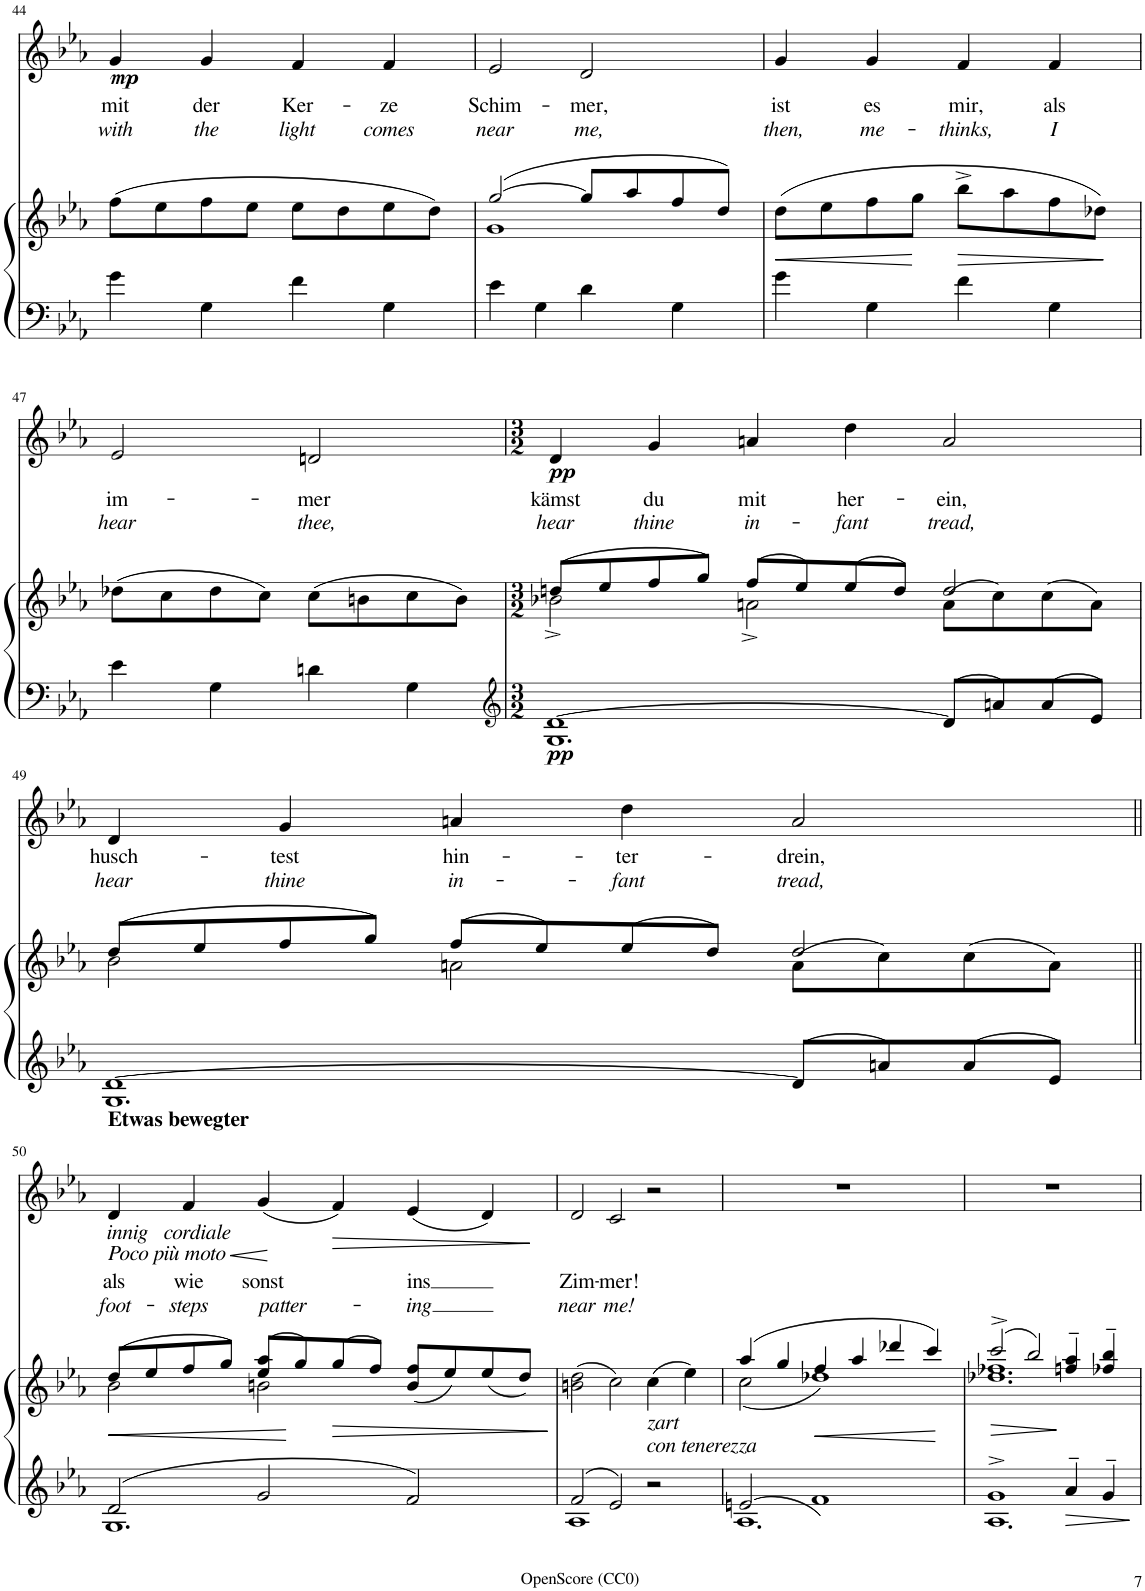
**kern	**kern	**dynam	**kern	**text	**text	**dynam
*part2	*part2	*part2	*part1	*part1	*part1	*part1
*staff3	*staff2	*staff2/3	*staff1	*staff1	*staff1	*staff1
*I"Piano	*	*	*I"Gesang Voice	*	*	*
*I'Pno	*	*	*	*	*	*
!!LO:PB:g=z
*clefF4	*clefG2	*	*clefG2	*	*	*
*k[b-e-a-]	*k[b-e-a-]	*	*k[b-e-a-]	*	*	*
*M4/4	*M4/4	*	*M4/4	*	*	*
=44	=44	=44	=44	=44	=44	=44
!	!	!	!	!LO:LY:b	!LO:LY:b	!LO:DY:b
4g\	(8ff\L	.	4g/	mit	with	mp
.	8ee-\	.	.	.	.	.
!	!	!	!	!LO:LY:b	!LO:LY:b	!
4G\	8ff\	.	4g/	der	the	.
.	8ee-\J	.	.	.	.	.
!	!	!	!	!LO:LY:b	!LO:LY:b	!
4f\	8ee-\L	.	4f/	Ker-	light	.
.	8dd\	.	.	.	.	.
!	!	!	!	!LO:LY:b	!LO:LY:b	!
4G\	8ee-\	.	4f/	-ze	comes	.
.	8dd\J)	.	.	.	.	.
=45	=45	=45	=45	=45	=45	=45
*	*^	*	*	*	*	*
!	!	!	!	!	!LO:LY:b	!LO:LY:b	!
4e-\	([2gg/	1g	.	2e-/	Schim-	near	.
4G\	.	.	.	.	.	.	.
!	!	!	!	!	!LO:LY:b	!LO:LY:b	!
4d\	8gg/L]	.	.	2d/	-mer,	me,	.
.	8aa-/	.	.	.	.	.	.
4G\	8ff/	.	.	.	.	.	.
.	8dd/J)	.	.	.	.	.	.
*	*v	*v	*	*	*	*	*
=46	=46	=46	=46	=46	=46	=46
!	!	!LO:HP:b	!	!LO:LY:b	!LO:LY:b	!
4g\	(8dd\L	<	4g/	ist	then,	.
.	8ee-\	.	.	.	.	.
!	!	!	!	!LO:LY:b	!LO:LY:b	!
4G\	8ff\	.	4g/	es	me-	.
.	8gg\J	[	.	.	.	.
!	!	!LO:HP:b	!	!LO:LY:b	!LO:LY:b	!
4f\	8bb-^\L	>	4f/	mir,	-thinks,	.
.	8aa-\	.	.	.	.	.
!	!	!	!	!LO:LY:b	!LO:LY:b	!
4G\	8ff\	.	4f/	als	I	.
.	8dd-X\J)	]	.	.	.	.
!!LO:LB:g=z
=47	=47	=47	=47	=47	=47	=47
!	!	!	!	!LO:LY:b	!LO:LY:b	!
4e-\	(8dd-X\L	.	2e-/	im-	hear	.
.	8cc\	.	.	.	.	.
4G\	8dd-\	.	.	.	.	.
.	8cc\J)	.	.	.	.	.
!	!	!	!	!LO:LY:b	!LO:LY:b	!
4dn\	(8cc\L	.	2dn/	-mer	thee,	.
.	8bn\	.	.	.	.	.
4G\	8cc\	.	.	.	.	.
.	8b\J)	.	.	.	.	.
=48	=48	=48	=48	=48	=48	=48
*clefG2	*	*	*	*	*	*
*M3/2	*M3/2	*	*M3/2	*	*	*
*^	*^	*	*	*	*	*
!	!	!	!	!LO:DY:b=2	!	!LO:LY:b	!LO:LY:b	!LO:DY:b
[1d	1.G	(8ddn/L	2b-X^\	pp	4d/	kämst	hear	pp
.	.	8ee-/	.	.	.	.	.	.
!	!	!	!	!	!	!LO:LY:b	!LO:LY:b	!
.	.	8ff/	.	.	4g/	du	thine	.
.	.	8gg/J)	.	.	.	.	.	.
!	!	!	!	!	!	!LO:LY:b	!LO:LY:b	!
.	.	(8ff/L	2an^\	.	4an/	mit	in-	.
.	.	8ee-/)	.	.	.	.	.	.
!	!	!	!	!	!	!LO:LY:b	!LO:LY:b	!
.	.	(8ee-/	.	.	4dd\	her-	-fant	.
.	.	8dd/J)	.	.	.	.	.	.
!	!	!	!	!	!	!LO:LY:b	!LO:LY:b	!
8d/L]	.	(8a\L	2dd/	.	2a/	-ein,	tread,	.
8an/	.	8cc\)	.	.	.	.	.	.
8a/	.	(8cc\	.	.	.	.	.	.
8e-/J	.	8a\J)	.	.	.	.	.	.
!!LO:LB:g=z
=49	=49	=49	=49	=49	=49	=49	=49	=49
!	!	!	!	!	!	!LO:LY:b	!LO:LY:b	!
[1d	1.G	(8dd/L	2b-\	.	4d/	husch-	hear	.
.	.	8ee-/	.	.	.	.	.	.
!	!	!	!	!	!	!LO:LY:b	!LO:LY:b	!
.	.	8ff/	.	.	4g/	-test	thine	.
.	.	8gg/J)	.	.	.	.	.	.
!	!	!	!	!	!	!LO:LY:b	!LO:LY:b	!
.	.	(8ff/L	2an\	.	4an/	hin-	in-	.
.	.	8ee-/)	.	.	.	.	.	.
!	!	!	!	!	!	!LO:LY:b	!LO:LY:b	!
.	.	(8ee-/	.	.	4dd\	-ter-	-fant	.
.	.	8dd/J)	.	.	.	.	.	.
!	!	!	!	!	!	!LO:LY:b	!LO:LY:b	!
8d/L]	.	(8a\L	2dd/	.	2a/	-drein,	tread,	.
8an/	.	8cc\)	.	.	.	.	.	.
8a/	.	(8cc\	.	.	.	.	.	.
8e-/J	.	8a\J)	.	.	.	.	.	.
!!LO:LB:g=z
=50||	=50||	=50||	=50||	=50||	=50||	=50||	=50||	=50||
!	!	!	!	!	!LO:TX:a:B:t=Etwas bewegter	!	!	!
!	!	!	!	!	!LO:TX:b:i:t=innig   cordiale	!	!	!
!	!	!	!	!	!LO:TX:b:i:t=Poco più moto	!	!	!
!	!	!	!	!LO:HP:b	!	!LO:LY:b	!LO:LY:b	!LO:HP:b
2d/	1.G	(8dd/L	2b-\	<	4d/	als	foot-	<
.	.	8ee-/	.	.	.	.	.	.
!	!	!	!	!	!	!LO:LY:b	!LO:LY:b	!
.	.	8ff/	.	.	4f/	wie	-steps	.
.	.	8gg/J)	.	.	.	.	.	.
!	!	!	!	!	!	!LO:LY:b	!LO:LY:b	!
2g/	.	(8ee-/ 8aa-/L	2bn\	.	(4g/	sonst	patter-	[
.	.	8gg/)	.	[	.	.	.	.
!	!	!	!	!LO:HP:b	!	!	!	!LO:HP:b
.	.	(8gg/	.	>	4f/)	.	.	>
.	.	8ff/J)	.	.	.	.	.	.
!	!	!	!	!	!	!LO:LY:b	!LO:LY:b	!
2f/	.	(8b/ 8ff/L	2ryy	.	(4e-/	ins	-ing	.
.	.	8ee-/)	.	.	.	.	.	.
.	.	(8ee-/	.	.	4d/)	.	.	.
.	.	8dd/J)	.	.	.	.	.	.
*v	*v	*	*	*	*	*	*	*
*	*v	*v	*	*	*	*	*
.	.	]	.	.	.	]
=51	=51	=51	=51	=51	=51	=51
*^	*	*	*	*	*	*
!	!	!	!	!	!LO:LY:b	!LO:LY:b	!
2f/	1A-	(2bn\ 2dd\	.	2d/	Zim-	near	.
!	!	!	!	!	!LO:LY:b	!LO:LY:b	!
2e-/	.	2cc\)	.	2c/	-mer!	me!	.
!	!	!LO:TX:b:i:t=zart	!	!	!	!	!
!	!	!LO:TX:b:t=con tenerezza	!	!	!	!	!
2r	2ryy	(4cc\	.	2r	.	.	.
.	.	4ee-\)	.	.	.	.	.
=52	=52	=52	=52	=52	=52	=52	=52
*	*	*^	*	*	*	*	*
2en/	1.A-	(4aa-/	(2cc\	.	1.r	.	.	.
.	.	4gg/	.	.	.	.	.	.
!	!	!	!	!LO:HP:b	!	!	!	!
1f	.	4ff/	1dd-X)	<	.	.	.	.
.	.	4aa-/	.	.	.	.	.	.
.	.	4ddd-X/	.	.	.	.	.	.
.	.	4ccc/)	.	[	.	.	.	.
=53	=53	=53	=53	=53	=53	=53	=53	=53
!	!	!	!	!LO:HP:b	!	!	!	!
1g^	1.A-	(2ccc^/	1.dd-X 1.ff-X	>	1.r	.	.	.
.	.	2bb-/)	.	.	.	.	.	.
4a-~/	.	4ffn/~ 4aa-/~	.	]	.	.	.	.
4g~/	.	4ff-X/~ 4bb-/~	.	.	.	.	.	.
*v	*v	*	*	*	*	*	*	*
*	*v	*v	*	*	*	*	*
=	=	=	=	=	=	=
*-	*-	*-	*-	*-	*-	*-
